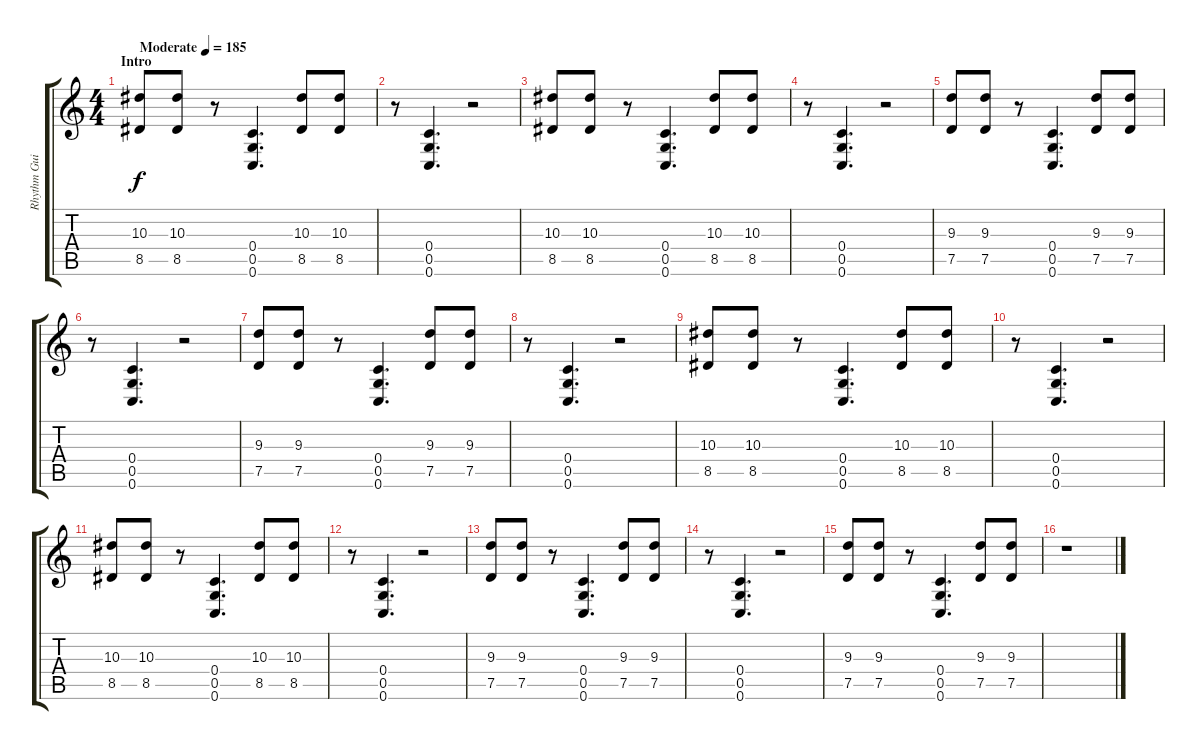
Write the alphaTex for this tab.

\track ("Rhythm Guitar" "Rhythm Gui") {instrument overdrivenguitar}
\staff {score tabs}
\tuning (D4 A3 F3 C3 G2 C2) {hide}
\ts (4 4)
\section ("" "Intro")
\tempo (185 "Moderate")
\clef g2
\ks c
(10.3 8.5).8{dy f instrument overdrivenguitar} (10.3 8.5).8 r.8 (0.4 0.5 0.6).4{d} (10.3 8.5).8 (10.3 8.5).8 |
r.8 (0.4 0.5 0.6).4{d} r.2 |
(10.3 8.5).8 (10.3 8.5).8 r.8 (0.4 0.5 0.6).4{d} (10.3 8.5).8 (10.3 8.5).8 |
r.8 (0.4 0.5 0.6).4{d} r.2 |
(9.3 7.5).8 (9.3 7.5).8 r.8 (0.4 0.5 0.6).4{d} (9.3 7.5).8 (9.3 7.5).8 |
r.8 (0.4 0.5 0.6).4{d} r.2 |
(9.3 7.5).8 (9.3 7.5).8 r.8 (0.4 0.5 0.6).4{d} (9.3 7.5).8 (9.3 7.5).8 |
r.8 (0.4 0.5 0.6).4{d} r.2 |
(10.3 8.5).8 (10.3 8.5).8 r.8 (0.4 0.5 0.6).4{d} (10.3 8.5).8 (10.3 8.5).8 |
r.8 (0.4 0.5 0.6).4{d} r.2 |
(10.3 8.5).8 (10.3 8.5).8 r.8 (0.4 0.5 0.6).4{d} (10.3 8.5).8 (10.3 8.5).8 |
r.8 (0.4 0.5 0.6).4{d} r.2 |
(9.3 7.5).8 (9.3 7.5).8 r.8 (0.4 0.5 0.6).4{d} (9.3 7.5).8 (9.3 7.5).8 |
r.8 (0.4 0.5 0.6).4{d} r.2 |
(9.3 7.5).8 (9.3 7.5).8 r.8 (0.4 0.5 0.6).4{d} (9.3 7.5).8 (9.3 7.5).8 |
r.1
